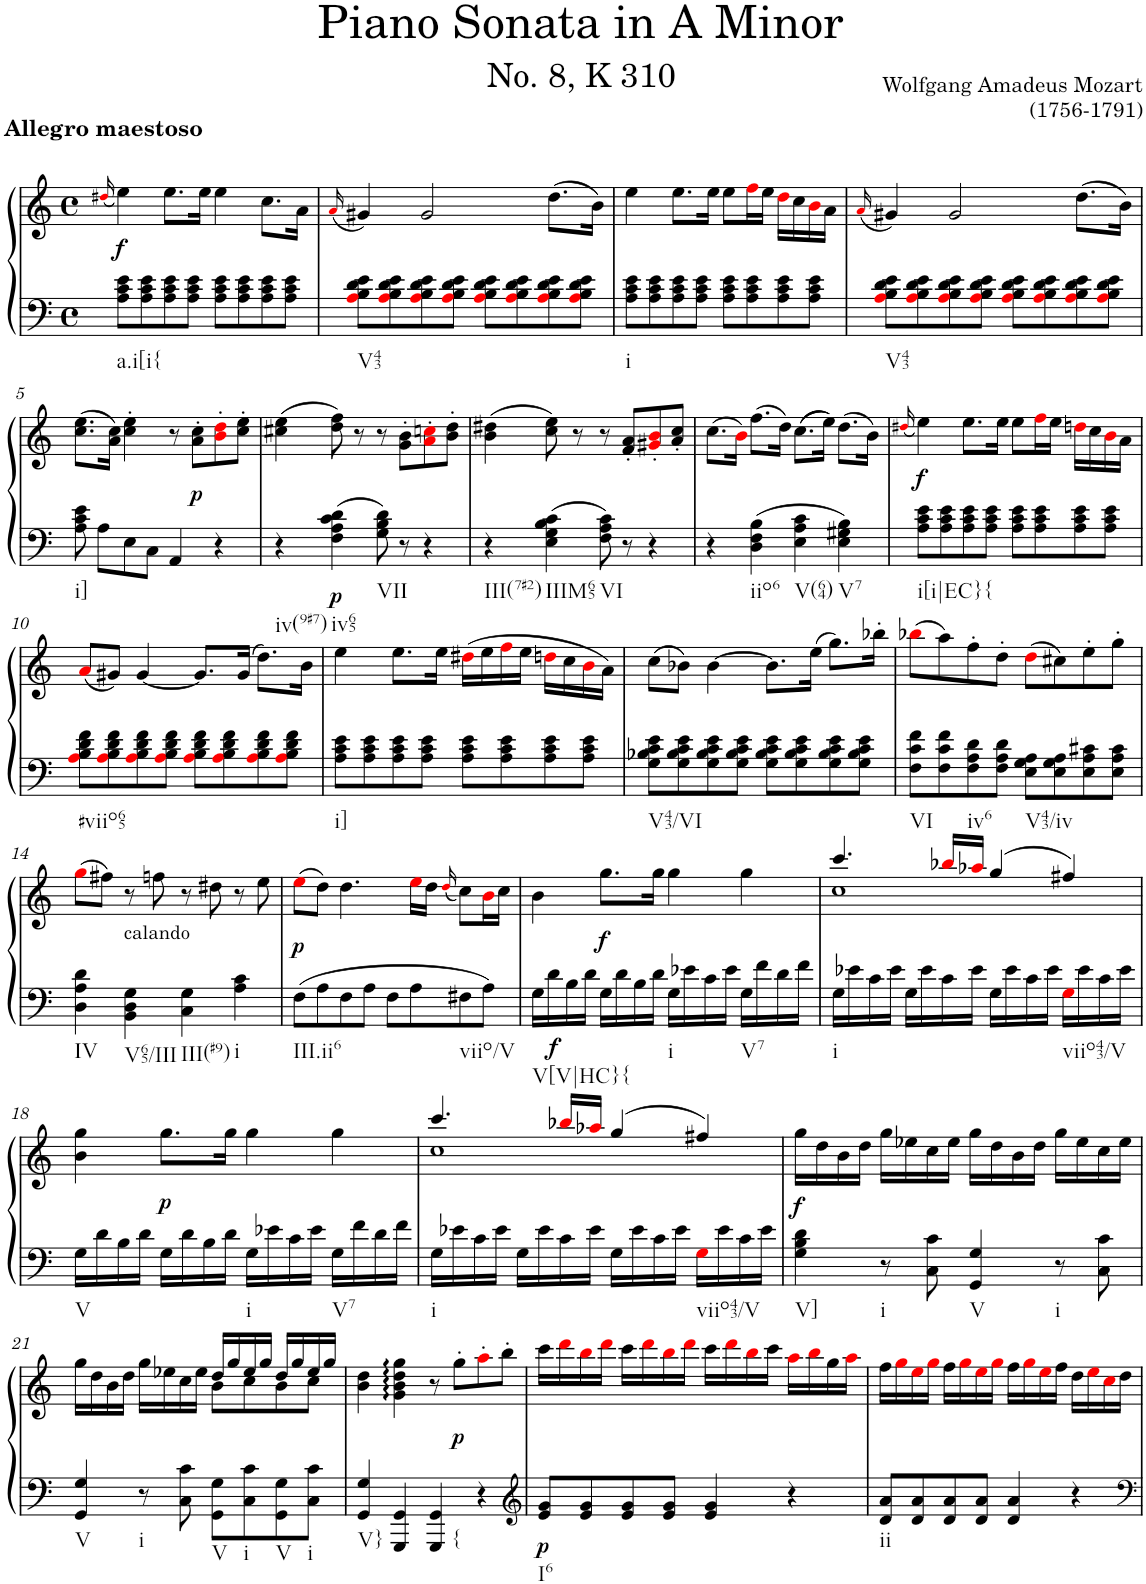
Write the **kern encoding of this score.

**kern	**kern	**dynam
*part1	*part1	*part1
*staff2	*staff1	*staff1/2
*I"Piano	*	*
*I'Pno.	*	*
*clefF4	*clefG2	*
*k[]	*k[]	*
*M4/4	*M4/4	*
*met(c)	*met(c)	*
=1	=1	=1
.	(16qdd#Xi/	.
!	!LO:TX:a:B:t=Allegro maestoso	!
!LO:TX:b:t=a.i[i{	!	!
!	!	!LO:DY:b
8A\ 8c\ 8e\L	4ee\)	f
8A\ 8c\ 8e\	.	.
8A\ 8c\ 8e\	8.ee\L	.
8A\ 8c\ 8e\J	.	.
.	16ee\Jk	.
8A\ 8c\ 8e\L	4ee\	.
8A\ 8c\ 8e\	.	.
8A\ 8c\ 8e\	8.cc\L	.
8A\ 8c\ 8e\J	.	.
.	16a\Jk	.
=2	=2	=2
.	(16qai/	.
!LO:TX:b:t=V43	!	!
8Ai\ 8B\ 8d\ 8e\L	4g#X/)	.
8Ai\ 8B\ 8d\ 8e\	.	.
8Ai\ 8B\ 8d\ 8e\	2g#/	.
8Ai\ 8B\ 8d\ 8e\J	.	.
8Ai\ 8B\ 8d\ 8e\L	.	.
8Ai\ 8B\ 8d\ 8e\	.	.
8Ai\ 8B\ 8d\ 8e\	(8.dd\L	.
8Ai\ 8B\ 8d\ 8e\J	.	.
.	16b\Jk)	.
=3	=3	=3
!LO:TX:b:t=i	!	!
8A\ 8c\ 8e\L	4ee\	.
8A\ 8c\ 8e\	.	.
8A\ 8c\ 8e\	8.ee\L	.
8A\ 8c\ 8e\J	.	.
.	16ee\Jk	.
8A\ 8c\ 8e\L	8ee\L	.
8A\ 8c\ 8e\	16ffi\L	.
.	16ee\JJ	.
8A\ 8c\ 8e\	16ddi\LL	.
.	16cc\	.
8A\ 8c\ 8e\J	16bi\	.
.	16a\JJ	.
=4	=4	=4
.	(16qai/	.
!LO:TX:b:t=V43	!	!
8Ai\ 8B\ 8d\ 8e\L	4g#X/)	.
8Ai\ 8B\ 8d\ 8e\	.	.
8Ai\ 8B\ 8d\ 8e\	2g#/	.
8Ai\ 8B\ 8d\ 8e\J	.	.
8Ai\ 8B\ 8d\ 8e\L	.	.
8Ai\ 8B\ 8d\ 8e\	.	.
8Ai\ 8B\ 8d\ 8e\	(8.dd\L	.
8Ai\ 8B\ 8d\ 8e\J	.	.
.	16b\Jk)	.
!!LO:LB:g=z
=5	=5	=5
!LO:TX:b:t=i]	!	!
8A\ 8c\ 8e\	(8.cc\ 8.ee\L	.
8A\L	.	.
.	16a\ 16cc\Jk)	.
8E\	4cc\' 4ee\'	.
8C\J	.	.
4AA/	8r	.
!	!	!LO:DY:b
.	8a\' 8cc\'L	p
4r	8bi\' 8ddi\'	.
.	8cc\' 8ee\'J	.
=6	=6	=6
*^	*	*
!LO:TX:b:t=iv(9#7)	!	!	!
4r	4ryy	(4cc#X\ 4ee\	.
!LO:TX:b:t=iv65	!	!	!
!	!	!	!LO:DY:b=2
4F\ 4A\ 4c\ 4d\	4.ryy	8dd\ 8ff\)	p
.	.	8r	.
!LO:TX:b:t=VII	!	!	!
8G\ 8B\ 8d\	.	8r	.
8r	8ryy	8g\' 8b\'L	.
4r	4ryy	8ai\' 8ccni\'	.
.	.	8b\' 8dd\'J	.
=7	=7	=7	=7
!LO:TX:b:t=III(7#2)	!	!	!
4r	4ryy	(4b\ 4dd#X\	.
!LO:TX:b:t=IIIM65	!	!	!
4E\ 4G\ 4B\ 4c\	4.ryy	8cc\ 8ee\)	.
.	.	8r	.
!LO:TX:b:t=VI	!	!	!
8F\ 8A\ 8c\	.	8r	.
8r	8ryy	8f/' 8a/'L	.
4r	4ryy	8g#Xi/' 8bi/'	.
.	.	8a/' 8cc/'J	.
*v	*v	*	*
=8	=8	=8
4r	(8.cc\L	.
.	16bi\Jk)	.
!LO:TX:b:t=iio6	!	!
4D\ 4F\ 4B\	(8.ff\L	.
.	16dd\Jk)	.
!LO:TX:b:t=V(64)	!	!
4E\ 4A\ 4c\	((8.cc\L	.
.	16ee\Jk))	.
!LO:TX:b:t=V7	!	!
4E\ 4G#X\ 4B\	(8.dd\L	.
.	16b\Jk)	.
=9	=9	=9
.	(16qdd#Xi/	.
!LO:TX:b:t=i[i|EC}{	!	!
!	!	!LO:DY:b
8A\ 8c\ 8e\L	4ee\)	f
8A\ 8c\ 8e\	.	.
8A\ 8c\ 8e\	8.ee\L	.
8A\ 8c\ 8e\J	.	.
.	16ee\Jk	.
8A\ 8c\ 8e\L	8ee\L	.
8A\ 8c\ 8e\	16ffi\L	.
.	16ee\JJ	.
8A\ 8c\ 8e\	16ddni\LL	.
.	16cc\	.
8A\ 8c\ 8e\J	16bi\	.
.	16a\JJ	.
!!LO:LB:g=z
=10	=10	=10
!LO:TX:b:t=#viio65	!	!
8Ai\ 8B\ 8d\ 8f\L	(8ai/L	.
8Ai\ 8B\ 8d\ 8f\	8g#X/J)	.
8Ai\ 8B\ 8d\ 8f\	[4g#/	.
8Ai\ 8B\ 8d\ 8f\J	.	.
8Ai\ 8B\ 8d\ 8f\L	8.g#/L]	.
8Ai\ 8B\ 8d\ 8f\	.	.
.	(16g#/Jk	.
8Ai\ 8B\ 8d\ 8f\	8.dd\L)	.
8Ai\ 8B\ 8d\ 8f\J	.	.
.	16b\Jk	.
=11	=11	=11
!LO:TX:b:t=i]	!	!
8A\ 8c\ 8e\L	4ee\	.
8A\ 8c\ 8e\	.	.
8A\ 8c\ 8e\	8.ee\L	.
8A\ 8c\ 8e\J	.	.
.	16ee\Jk	.
8A\ 8c\ 8e\L	(16dd#Xi\LL	.
.	16ee\	.
8A\ 8c\ 8e\	16ffi\	.
.	16ee\JJ	.
8A\ 8c\ 8e\	16ddni\LL	.
.	16cc\	.
8A\ 8c\ 8e\J	16bi\	.
.	16a\JJ)	.
=12	=12	=12
!LO:TX:b:t=V43/VI	!	!
8G\ 8B-X\ 8c\ 8e\L	(8cc\L	.
8G\ 8B-\ 8c\ 8e\	8b-X\J)	.
8G\ 8B-\ 8c\ 8e\	[4b-\	.
8G\ 8B-\ 8c\ 8e\J	.	.
8G\ 8B-\ 8c\ 8e\L	8.b-\L]	.
8G\ 8B-\ 8c\ 8e\	.	.
.	(16ee\Jk	.
8G\ 8B-\ 8c\ 8e\	8.gg\L)	.
8G\ 8B-\ 8c\ 8e\J	.	.
.	16bb-X'\Jk	.
=13	=13	=13
!LO:TX:b:t=VI	!	!
8F\ 8c\ 8f\L	(8bb-Xi\L	.
8F\ 8c\ 8f\	8aa\)	.
!LO:TX:b:t=iv6	!	!
8F\ 8A\ 8d\	8ff'\	.
8F\ 8A\ 8d\J	8dd'\J	.
!LO:TX:b:t=V43/iv	!	!
8E\ 8G\ 8A\L	(8ddi\L	.
8E\ 8G\ 8A\	8cc#X\)	.
8E\ 8A\ 8c#X\	8ee'\	.
8E\ 8A\ 8c#\J	8gg'\J	.
!!LO:LB:g=z
=14	=14	=14
!LO:TX:b:t=IV	!	!
4D\ 4A\ 4d\	(8ggi\L	.
.	8ff#X\J)	.
!	!LO:TX:b:t=calando	!
!LO:TX:b:t=V65/III	!	!
4BB\ 4D\ 4G\	8r	.
.	8ffn\	.
!LO:TX:b:t=III(#9)	!	!
4C\ 4G\	8r	.
.	8dd#X\	.
!LO:TX:b:t=i	!	!
4A\ 4c\	8r	.
.	8ee\	.
=15	=15	=15
!LO:TX:b:t=III.ii6	!	!
!	!	!LO:DY:b
8F\L	(8eei\L	p
8A\	8dd\J)	.
8F\	4.dd\	.
8A\J	.	.
8F\L	.	.
8A\	16eei\LL	.
.	16dd\JJ	.
.	(16qddi/	.
!LO:TX:b:t=viio/V	!	!
8F#X\	8cc\L)	.
8A\J	16bi\L	.
.	16cc\JJ	.
=16	=16	=16
!LO:TX:b:t=V[V|HC}{	!	!
16G\LL	4b\	.
!	!	!LO:DY:b=2
16d\	.	f
16B\	.	.
16d\JJ	.	.
!	!	!LO:DY:b
16G\LL	8.gg\L	f
16d\	.	.
16B\	.	.
16d\JJ	16gg\Jk	.
!LO:TX:b:t=i	!	!
16G\LL	4gg\	.
16e-X\	.	.
16c\	.	.
16e-\JJ	.	.
!LO:TX:b:t=V7	!	!
16G\LL	4gg\	.
16f\	.	.
16d\	.	.
16f\JJ	.	.
=17	=17	=17
*	*^	*
!LO:TX:b:t=i	!	!	!
16G\LL	4.ccc/	1cc	.
16e-X\	.	.	.
16c\	.	.	.
16e-\JJ	.	.	.
16G\LL	.	.	.
16e-\	.	.	.
16c\	16bb-Xi/LL	.	.
16e-\JJ	16aa-Xi/JJ	.	.
16G\LL	(4gg/	.	.
16e-\	.	.	.
16c\	.	.	.
16e-\JJ	.	.	.
!LO:TX:b:t=viio43/V	!	!	!
16Gi\LL	4ff#X/)	.	.
16e-\	.	.	.
16c\	.	.	.
16e-\JJ	.	.	.
*	*v	*v	*
!!LO:LB:g=z
=18	=18	=18
!LO:TX:b:t=V	!	!
16G\LL	4b\ 4gg\	.
16d\	.	.
16B\	.	.
16d\JJ	.	.
!	!	!LO:DY:b
16G\LL	8.gg\L	p
16d\	.	.
16B\	.	.
16d\JJ	16gg\Jk	.
!LO:TX:b:t=i	!	!
16G\LL	4gg\	.
16e-X\	.	.
16c\	.	.
16e-\JJ	.	.
!LO:TX:b:t=V7	!	!
16G\LL	4gg\	.
16f\	.	.
16d\	.	.
16f\JJ	.	.
=19	=19	=19
*	*^	*
!LO:TX:b:t=i	!	!	!
16G\LL	4.ccc/	1cc	.
16e-X\	.	.	.
16c\	.	.	.
16e-\JJ	.	.	.
16G\LL	.	.	.
16e-\	.	.	.
16c\	16bb-Xi/LL	.	.
16e-\JJ	16aa-Xi/JJ	.	.
16G\LL	(4gg/	.	.
16e-\	.	.	.
16c\	.	.	.
16e-\JJ	.	.	.
!LO:TX:b:t=viio43/V	!	!	!
16Gi\LL	4ff#X/)	.	.
16e-\	.	.	.
16c\	.	.	.
16e-\JJ	.	.	.
*	*v	*v	*
=20	=20	=20
!LO:TX:b:t=V]	!	!
!	!	!LO:DY:b
4G\ 4B\ 4d\	16gg\LL	f
.	16dd\	.
.	16b\	.
.	16dd\JJ	.
!LO:TX:b:t=i	!	!
8r	16gg\LL	.
.	16ee-X\	.
8C\ 8c\	16cc\	.
.	16ee-\JJ	.
!LO:TX:b:t=V	!	!
4GG/ 4G/	16gg\LL	.
.	16dd\	.
.	16b\	.
.	16dd\JJ	.
!LO:TX:b:t=i	!	!
8r	16gg\LL	.
.	16ee-\	.
8C\ 8c\	16cc\	.
.	16ee-\JJ	.
!!LO:LB:g=z
=21	=21	=21
*	*^	*
!LO:TX:b:t=V	!	!	!
4GG/ 4G/	16gg\LL	2ryy	.
.	16dd\	.	.
.	16b\	.	.
.	16dd\JJ	.	.
!LO:TX:b:t=i	!	!	!
8r	16gg\LL	.	.
.	16ee-X\	.	.
8C\ 8c\	16cc\	.	.
.	16ee-\JJ	.	.
!LO:TX:b:t=V	!	!	!
8GG\ 8G\L	16dd/LL	8b\L	.
.	16gg/	.	.
!LO:TX:b:t=i	!	!	!
8C\ 8c\	16ee-/	8cc\	.
.	16gg/JJ	.	.
!LO:TX:b:t=V	!	!	!
8GG\ 8G\	16dd/LL	8b\	.
.	16gg/	.	.
!LO:TX:b:t=i	!	!	!
8C\ 8c\J	16ee-/	8cc\J	.
.	16gg/JJ	.	.
*	*v	*v	*
=22	=22	=22
!LO:TX:b:t=V}	!	!
4GG/ 4G/	4b\ 4dd\	.
4GGG/ 4GG/	4g\ 4b\ 4dd\ 4gg\	.
!LO:TX:b:t={	!	!
4GGG/ 4GG/	8r	.
!	!	!LO:DY:b
.	8gg'\L	p
4r	8aa'i\	.
.	8bb'\J	.
=23	=23	=23
*clefG2	*	*
!LO:TX:b:t=I6	!	!
!	!	!LO:DY:b=2
8e/ 8g/L	16ccc\LL	p
.	16dddi\	.
8e/ 8g/	16bbi\	.
.	16dddi\JJ	.
8e/ 8g/	16ccc\LL	.
.	16dddi\	.
8e/ 8g/J	16bbi\	.
.	16dddi\JJ	.
4e/ 4g/	16ccc\LL	.
.	16dddi\	.
.	16bbi\	.
.	16ccc\JJ	.
4r	16aai\LL	.
.	16bbi\	.
.	16gg\	.
.	16aai\JJ	.
=24	=24	=24
!LO:TX:b:t=ii	!	!
8d/ 8a/L	16ff\LL	.
.	16ggi\	.
8d/ 8a/	16eei\	.
.	16ggi\JJ	.
8d/ 8a/	16ff\LL	.
.	16ggi\	.
8d/ 8a/J	16eei\	.
.	16ggi\JJ	.
4d/ 4a/	16ff\LL	.
.	16ggi\	.
.	16eei\	.
.	16ff\JJ	.
4r	16dd\LL	.
.	16eei\	.
.	16cci\	.
.	16dd\JJ	.
=	=	=
*-	*-	*-
